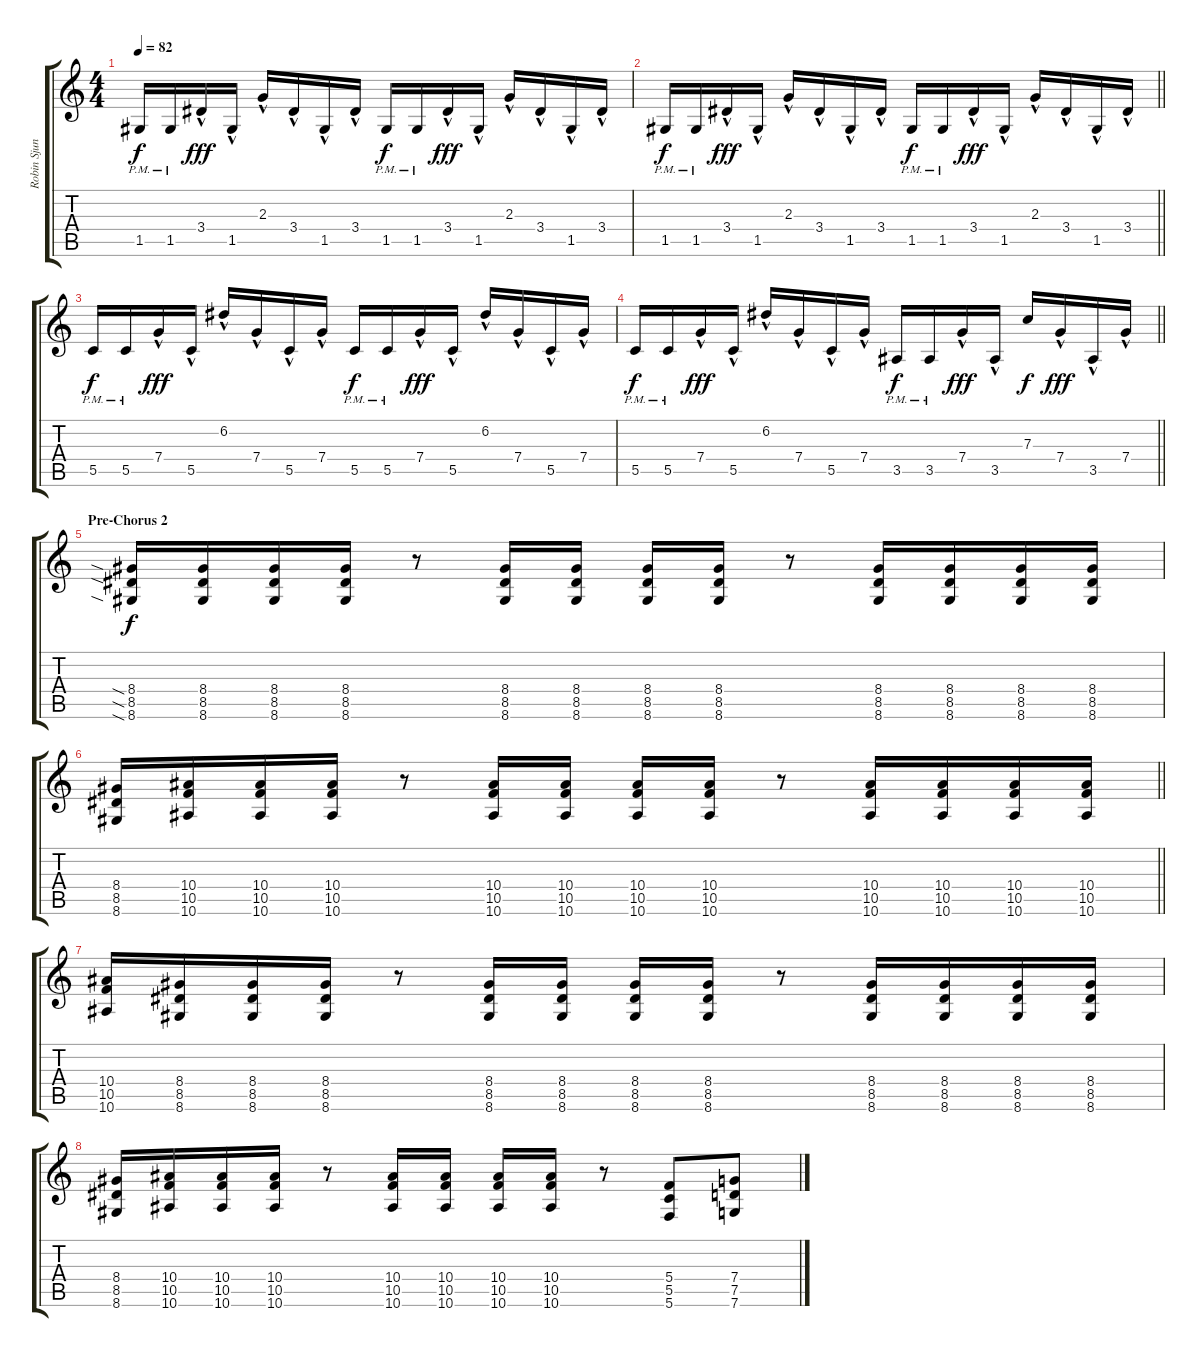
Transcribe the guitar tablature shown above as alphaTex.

\track ("Robin Sjunnesson" "Robin Sjun") {instrument overdrivenguitar}
\staff {score tabs}
\tuning (D4 A3 F3 C3 G2 C2) {hide}
\ts (4 4)
\tempo 82
\clef g2
\ks c
1.5{pm}.16{dy f} 1.5{pm}.16 3.4{hac}.16{dy fff} 1.5{hac}.16 2.3{hac}.16 3.4{hac}.16 1.5{hac}.16 3.4{hac}.16 1.5{pm}.16{dy f} 1.5{pm}.16 3.4{hac}.16{dy fff} 1.5{hac}.16 2.3{hac}.16 3.4{hac}.16 1.5{hac}.16 3.4{hac}.16 |
\barLineRight lightlight
1.5{pm}.16{dy f} 1.5{pm}.16 3.4{hac}.16{dy fff} 1.5{hac}.16 2.3{hac}.16 3.4{hac}.16 1.5{hac}.16 3.4{hac}.16 1.5{pm}.16{dy f} 1.5{pm}.16 3.4{hac}.16{dy fff} 1.5{hac}.16 2.3{hac}.16 3.4{hac}.16 1.5{hac}.16 3.4{hac}.16 |
5.5{pm}.16{dy f} 5.5{pm}.16 7.4{hac}.16{dy fff} 5.5{hac}.16 6.2{hac}.16 7.4{hac}.16 5.5{hac}.16 7.4{hac}.16 5.5{pm}.16{dy f} 5.5{pm}.16 7.4{hac}.16{dy fff} 5.5{hac}.16 6.2{hac}.16 7.4{hac}.16 5.5{hac}.16 7.4{hac}.16 |
\barLineRight lightlight
5.5{pm}.16{dy f} 5.5{pm}.16 7.4{hac}.16{dy fff} 5.5{hac}.16 6.2{hac}.16 7.4{hac}.16 5.5{hac}.16 7.4{hac}.16 3.5{pm}.16{dy f} 3.5{pm}.16 7.4{hac}.16{dy fff} 3.5{hac}.16 7.3.16{dy f} 7.4{hac}.16{dy fff} 3.5{hac}.16 7.4{hac}.16 |
\section ("" "Pre-Chorus 2")
(8.4{sia} 8.5{sia} 8.6{sia}).16{dy f} (8.4 8.5 8.6).16 (8.4 8.5 8.6).16 (8.4 8.5 8.6).16 r.8 (8.4 8.5 8.6).16 (8.4 8.5 8.6).16 (8.4 8.5 8.6).16 (8.4 8.5 8.6).16 r.8 (8.4 8.5 8.6).16 (8.4 8.5 8.6).16 (8.4 8.5 8.6).16 (8.4 8.5 8.6).16 |
\barLineRight lightlight
(8.4 8.5 8.6).16 (10.4 10.5 10.6).16 (10.4 10.5 10.6).16 (10.4 10.5 10.6).16 r.8 (10.4 10.5 10.6).16 (10.4 10.5 10.6).16 (10.4 10.5 10.6).16 (10.4 10.5 10.6).16 r.8 (10.4 10.5 10.6).16 (10.4 10.5 10.6).16 (10.4 10.5 10.6).16 (10.4 10.5 10.6).16 |
(10.4 10.5 10.6).16 (8.4 8.5 8.6).16 (8.4 8.5 8.6).16 (8.4 8.5 8.6).16 r.8 (8.4 8.5 8.6).16 (8.4 8.5 8.6).16 (8.4 8.5 8.6).16 (8.4 8.5 8.6).16 r.8 (8.4 8.5 8.6).16 (8.4 8.5 8.6).16 (8.4 8.5 8.6).16 (8.4 8.5 8.6).16 |
(8.4 8.5 8.6).16 (10.4 10.5 10.6).16 (10.4 10.5 10.6).16 (10.4 10.5 10.6).16 r.8 (10.4 10.5 10.6).16 (10.4 10.5 10.6).16 (10.4 10.5 10.6).16 (10.4 10.5 10.6).16 r.8 (5.4 5.5 5.6).8 (7.4 7.5 7.6).8
